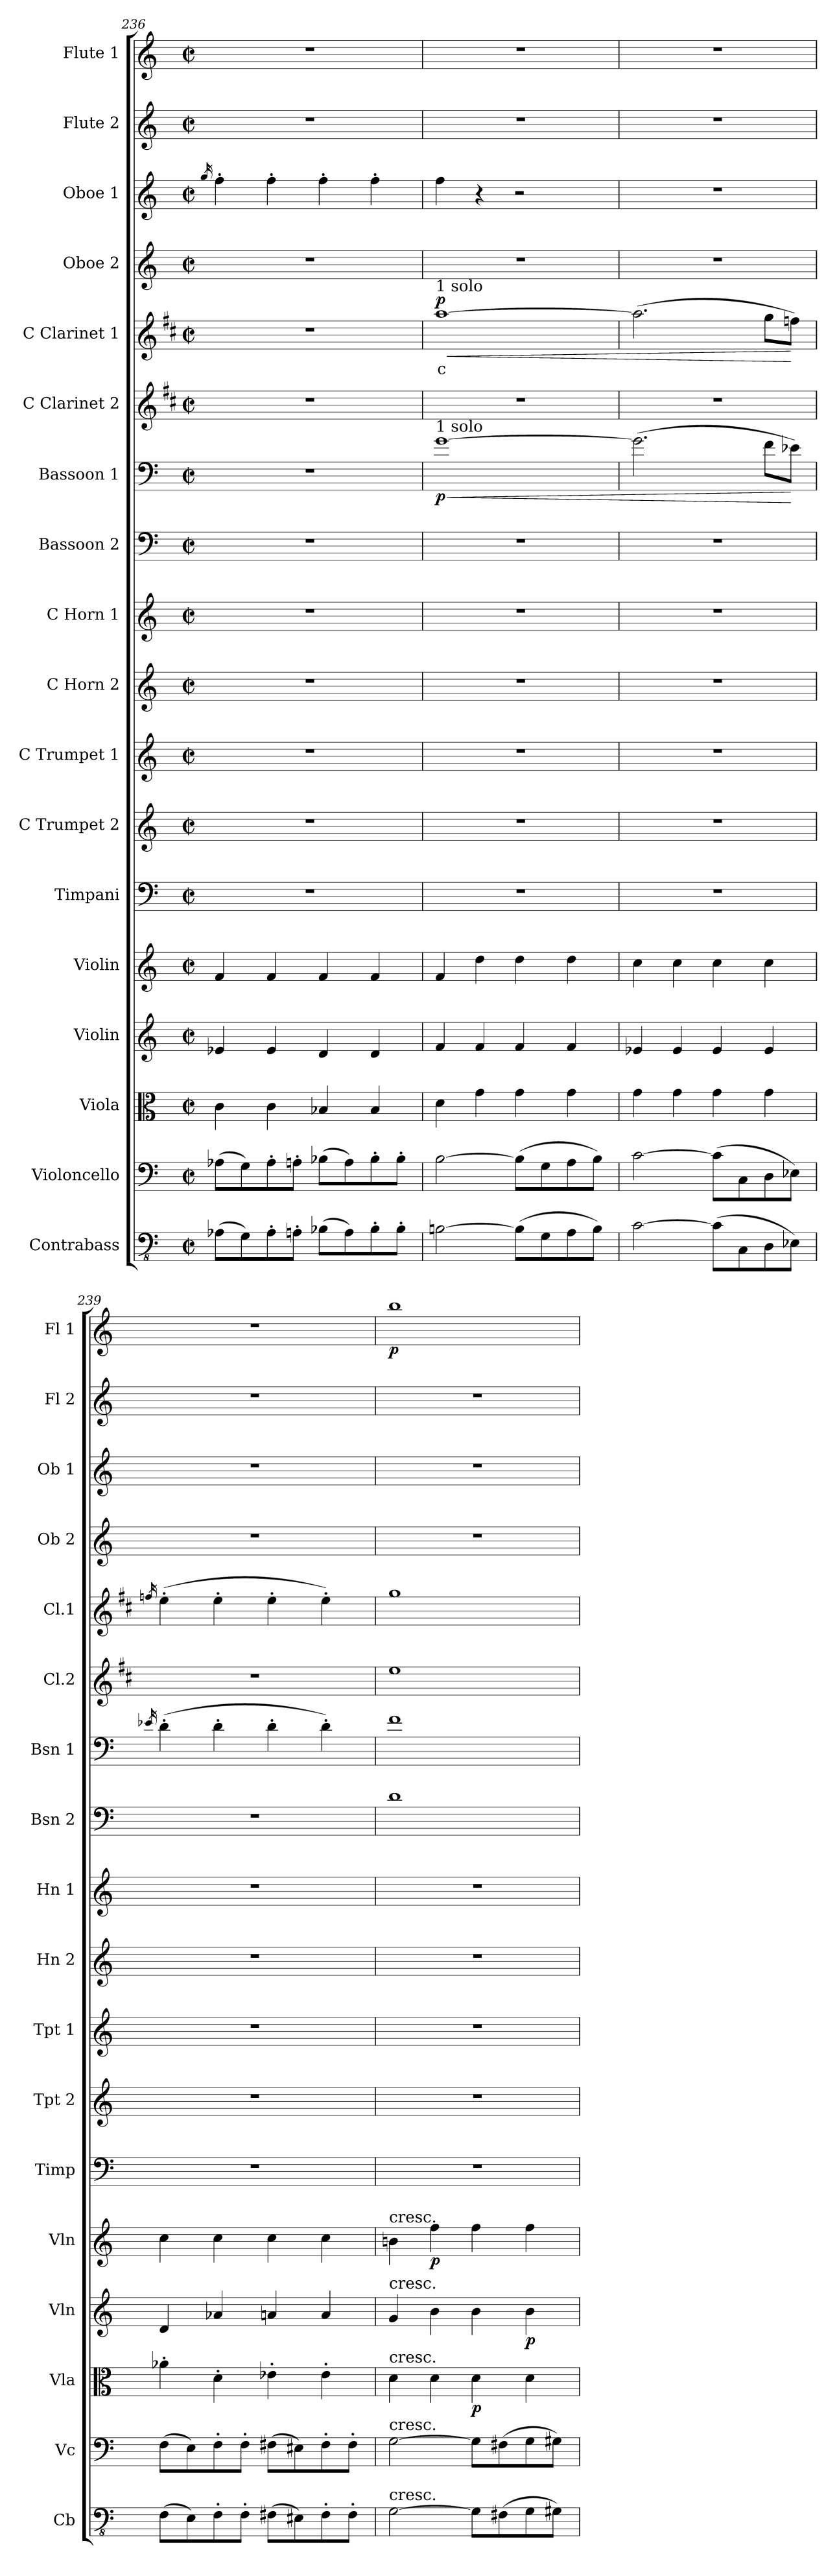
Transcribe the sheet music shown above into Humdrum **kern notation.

**kern	**kern	**kern	**dynam	**kern	**dynam	**kern	**dynam	**kern	**kern	**kern	**kern	**kern	**kern	**kern	**dynam	**kern	**kern	**text	**dynam	**kern	**kern	**kern	**kern	**dynam
*part18	*part17	*part16	*part16	*part15	*part15	*part14	*part14	*part13	*part12	*part11	*part10	*part9	*part8	*part7	*part7	*part6	*part5	*part5	*part5	*part4	*part3	*part2	*part1	*part1
*staff18	*staff17	*staff16	*staff16	*staff15	*staff15	*staff14	*staff14	*staff13	*staff12	*staff11	*staff10	*staff9	*staff8	*staff7	*staff7	*staff6	*staff5	*staff5	*staff5	*staff4	*staff3	*staff2	*staff1	*staff1
*I"Contrabass	*I"Violoncello	*I"Viola	*	*I"Violin	*	*I"Violin	*	*I"Timpani	*I"C Trumpet 2	*I"C Trumpet 1	*I"C Horn 2	*I"C Horn 1	*I"Bassoon 2	*I"Bassoon 1	*	*I"C Clarinet 2	*I"C Clarinet 1	*	*	*I"Oboe 2	*I"Oboe 1	*I"Flute 2	*I"Flute 1	*
*I'Cb	*I'Vc	*I'Vla	*	*I'Vln	*	*I'Vln	*	*I'Timp	*I'Tpt 2	*I'Tpt 1	*I'Hn 2	*I'Hn 1	*I'Bsn 2	*I'Bsn 1	*	*I'Cl.2	*I'Cl.1	*	*	*I'Ob 2	*I'Ob 1	*I'Fl 2	*I'Fl 1	*
*clefFv4	*clefF4	*clefC3	*	*clefG2	*	*clefG2	*	*clefF4	*clefG2	*clefG2	*clefG2	*clefG2	*clefF4	*clefF4	*	*clefG2	*clefG2	*	*	*clefG2	*clefG2	*clefG2	*clefG2	*
*	*	*	*	*	*	*	*	*	*	*	*ITrd7c12	*ITrd7c12	*	*	*	*ITrd1c2	*ITrd1c2	*	*	*	*	*	*	*
*k[]	*k[]	*k[]	*	*k[]	*	*k[]	*	*k[]	*k[]	*k[]	*k[]	*k[]	*k[]	*k[]	*	*k[]	*k[]	*	*	*k[]	*k[]	*k[]	*k[]	*
*M2/2	*M2/2	*M2/2	*	*M2/2	*	*M2/2	*	*M2/2	*M2/2	*M2/2	*M2/2	*M2/2	*M2/2	*M2/2	*	*M2/2	*M2/2	*	*	*M2/2	*M2/2	*M2/2	*M2/2	*
*met(c|)	*met(c|)	*met(c|)	*	*met(c|)	*	*met(c|)	*	*met(c|)	*met(c|)	*met(c|)	*met(c|)	*met(c|)	*met(c|)	*met(c|)	*	*met(c|)	*met(c|)	*	*	*met(c|)	*met(c|)	*met(c|)	*met(c|)	*
=236	=236	=236	=236	=236	=236	=236	=236	=236	=236	=236	=236	=236	=236	=236	=236	=236	=236	=236	=236	=236	=236	=236	=236	=236
.	.	.	.	.	.	.	.	.	.	.	.	.	.	.	.	.	.	.	.	.	16qgg/	.	.	.
(>8AA-X\L	(>8A-X\L	4c\	.	4e-X/	.	4f/	.	1r	1r	1r	1r	1r	1r	1r	.	1r	1r	.	.	1r	4ff'\	1r	1r	.
8GG\)	8G\)	.	.	.	.	.	.	.	.	.	.	.	.	.	.	.	.	.	.	.	.	.	.	.
8AA-'\	8A-'\	4c\	.	4e-/	.	4f/	.	.	.	.	.	.	.	.	.	.	.	.	.	.	4ff'\	.	.	.
8AAn'\J	8An'\J	.	.	.	.	.	.	.	.	.	.	.	.	.	.	.	.	.	.	.	.	.	.	.
(>8BB-X\L	(>8B-X\L	4B-X/	.	4d/	.	4f/	.	.	.	.	.	.	.	.	.	.	.	.	.	.	4ff'\	.	.	.
8AA\)	8A\)	.	.	.	.	.	.	.	.	.	.	.	.	.	.	.	.	.	.	.	.	.	.	.
8BB-'\	8B-'\	4B-/	.	4d/	.	4f/	.	.	.	.	.	.	.	.	.	.	.	.	.	.	4ff'\	.	.	.
8BB-'\J	8B-'\J	.	.	.	.	.	.	.	.	.	.	.	.	.	.	.	.	.	.	.	.	.	.	.
!!LO:PB:g=z
=237	=237	=237	=237	=237	=237	=237	=237	=237	=237	=237	=237	=237	=237	=237	=237	=237	=237	=237	=237	=237	=237	=237	=237	=237
!	!	!	!	!	!	!	!	!	!	!	!	!	!	!	!	!	!LO:TX:a:t=1 solo	!	!	!	!	!	!	!
!	!	!	!	!	!	!	!	!	!	!	!	!	!	!LO:TX:a:t=1 solo	!	!	!	!	!	!	!	!	!	!
!	!	!	!	!	!	!	!	!	!	!	!	!	!	!	!LO:HP:b	!	!	!LO:LY:b:color=#FF0000	!LO:HP:b	!	!	!	!	!
!	!	!	!	!	!	!	!	!	!	!	!	!	!	!	!LO:DY:n=1:b	!	!	!	!LO:DY:n=1:b	!	!	!	!	!
[2BBn\	[2B\	4d\	.	4f/	.	4f/	.	1r	1r	1r	1r	1r	1r	[1g	< p	1r	[1gg	c	< p	1r	4ff\	1r	1r	.
.	.	4g\	.	4f/	.	4dd\	.	.	.	.	.	.	.	.	.	.	.	.	.	.	4r	.	.	.
(>8BB\L]	(>8B\L]	4g\	.	4f/	.	4dd\	.	.	.	.	.	.	.	.	.	.	.	.	.	.	2r	.	.	.
8GG\	8G\	.	.	.	.	.	.	.	.	.	.	.	.	.	.	.	.	.	.	.	.	.	.	.
8AA\	8A\	4g\	.	4f/	.	4dd\	.	.	.	.	.	.	.	.	.	.	.	.	.	.	.	.	.	.
8BB\J)	8B\J)	.	.	.	.	.	.	.	.	.	.	.	.	.	.	.	.	.	.	.	.	.	.	.
=238	=238	=238	=238	=238	=238	=238	=238	=238	=238	=238	=238	=238	=238	=238	=238	=238	=238	=238	=238	=238	=238	=238	=238	=238
[2C\	[2c\	4g\	.	4e-X/	.	4cc\	.	1r	1r	1r	1r	1r	1r	(>2.g\]	.	1r	(>2.gg\]	.	.	1r	1r	1r	1r	.
.	.	4g\	.	4e-/	.	4cc\	.	.	.	.	.	.	.	.	.	.	.	.	.	.	.	.	.	.
(>8C\L]	(>8c\L]	4g\	.	4e-/	.	4cc\	.	.	.	.	.	.	.	.	.	.	.	.	.	.	.	.	.	.
8CC\	8C\	.	.	.	.	.	.	.	.	.	.	.	.	.	.	.	.	.	.	.	.	.	.	.
8DD\	8D\	4g\	.	4e-/	.	4cc\	.	.	.	.	.	.	.	8f\L	.	.	8ff\L	.	.	.	.	.	.	.
8EE-X\J)	8E-X\J)	.	.	.	.	.	.	.	.	.	.	.	.	8e-X\J)	[	.	8ee-X\J)	.	[	.	.	.	.	.
=239	=239	=239	=239	=239	=239	=239	=239	=239	=239	=239	=239	=239	=239	=239	=239	=239	=239	=239	=239	=239	=239	=239	=239	=239
.	.	.	.	.	.	.	.	.	.	.	.	.	.	16qe-X/	.	.	16qee-X/	.	.	.	.	.	.	.
(>8FF\L	(>8F\L	4a-X'\	.	4d/	.	4cc\	.	1r	1r	1r	1r	1r	1r	(>4d'\	.	1r	(>4dd'\	.	.	1r	1r	1r	1r	.
8EE\)	8E\)	.	.	.	.	.	.	.	.	.	.	.	.	.	.	.	.	.	.	.	.	.	.	.
8FF'\	8F'\	4d'\	.	4a-X/	.	4cc\	.	.	.	.	.	.	.	4d'\	.	.	4dd'\	.	.	.	.	.	.	.
8FF'\J	8F'\J	.	.	.	.	.	.	.	.	.	.	.	.	.	.	.	.	.	.	.	.	.	.	.
(>8FF#X\L	(>8F#X\L	4e-X'\	.	4an/	.	4cc\	.	.	.	.	.	.	.	4d'\	.	.	4dd'\	.	.	.	.	.	.	.
8EE#X\)	8E#X\)	.	.	.	.	.	.	.	.	.	.	.	.	.	.	.	.	.	.	.	.	.	.	.
8FF#'\	8F#'\	4e-'\	.	4a/	.	4cc\	.	.	.	.	.	.	.	4d'\)	.	.	4dd'\)	.	.	.	.	.	.	.
8FF#'\J	8F#'\J	.	.	.	.	.	.	.	.	.	.	.	.	.	.	.	.	.	.	.	.	.	.	.
=240	=240	=240	=240	=240	=240	=240	=240	=240	=240	=240	=240	=240	=240	=240	=240	=240	=240	=240	=240	=240	=240	=240	=240	=240
!	!	!	!	!	!	!LO:TX:a:t=cresc.	!	!	!	!	!	!	!	!	!	!	!	!	!	!	!	!	!	!
!	!	!	!	!LO:TX:a:t=cresc.	!	!	!	!	!	!	!	!	!	!	!	!	!	!	!	!	!	!	!	!
!	!	!LO:TX:a:t=cresc.	!	!	!	!	!	!	!	!	!	!	!	!	!	!	!	!	!	!	!	!	!	!
!	!LO:TX:a:t=cresc.	!	!	!	!	!	!	!	!	!	!	!	!	!	!	!	!	!	!	!	!	!	!	!
!LO:TX:a:t=cresc.	!	!	!	!	!	!	!	!	!	!	!	!	!	!	!	!	!	!	!	!	!	!	!	!
!	!	!	!	!	!	!	!	!	!	!	!	!	!	!	!	!	!	!	!	!	!	!	!	!LO:DY:b
[2GG\	[2G\	4d\	.	4g/	.	4bn\	.	1r	1r	1r	1r	1r	1d	1f	.	1dd	1ff	.	.	1r	1r	1r	1bb	p
!	!	!	!	!	!	!	!LO:DY:b	!	!	!	!	!	!	!	!	!	!	!	!	!	!	!	!	!
.	.	4d\	.	4b\	.	4ff\	p	.	.	.	.	.	.	.	.	.	.	.	.	.	.	.	.	.
!	!	!	!LO:DY:b	!	!	!	!	!	!	!	!	!	!	!	!	!	!	!	!	!	!	!	!	!
8GG\L]	8G\L]	4d\	p	4b\	.	4ff\	.	.	.	.	.	.	.	.	.	.	.	.	.	.	.	.	.	.
(>8FF#X\	(>8F#X\	.	.	.	.	.	.	.	.	.	.	.	.	.	.	.	.	.	.	.	.	.	.	.
!	!	!	!	!	!LO:DY:b	!	!	!	!	!	!	!	!	!	!	!	!	!	!	!	!	!	!	!
8GG\	8G\	4d\	.	4b\	p	4ff\	.	.	.	.	.	.	.	.	.	.	.	.	.	.	.	.	.	.
8GG#X\J)	8G#X\J)	.	.	.	.	.	.	.	.	.	.	.	.	.	.	.	.	.	.	.	.	.	.	.
=	=	=	=	=	=	=	=	=	=	=	=	=	=	=	=	=	=	=	=	=	=	=	=	=
*-	*-	*-	*-	*-	*-	*-	*-	*-	*-	*-	*-	*-	*-	*-	*-	*-	*-	*-	*-	*-	*-	*-	*-	*-
